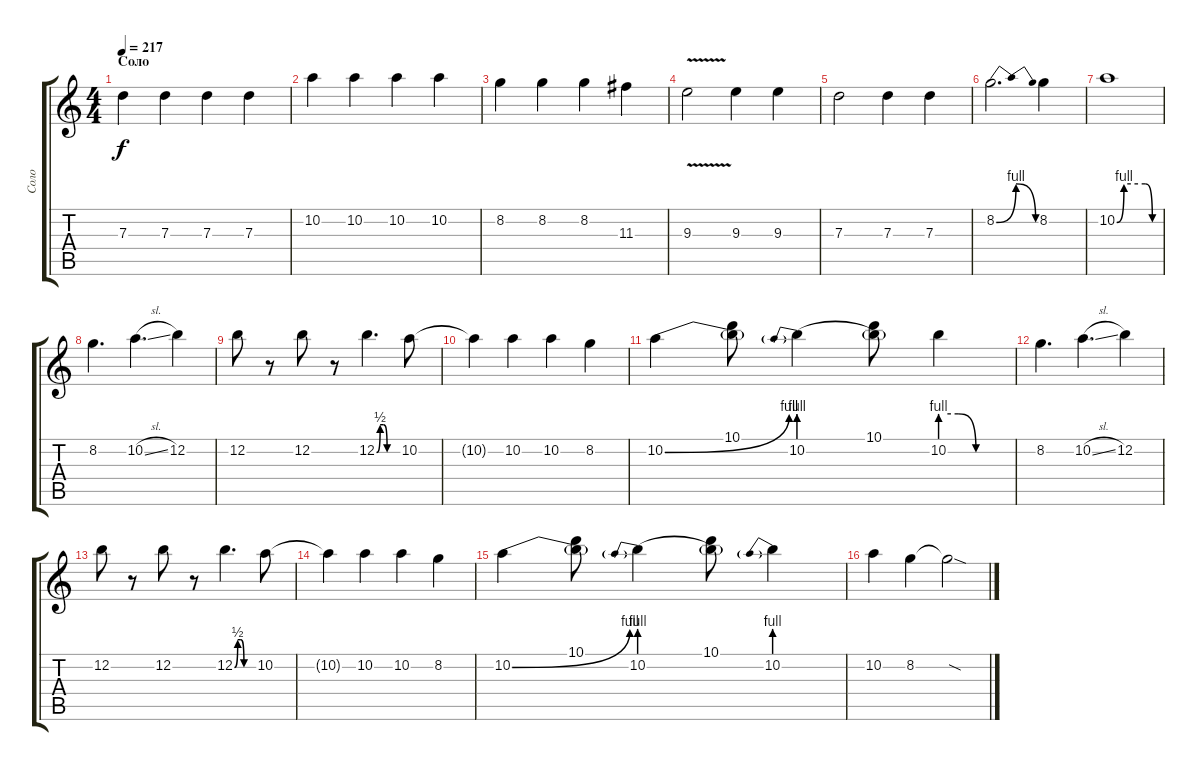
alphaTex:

\track ("Соло" "Соло") {instrument overdrivenguitar}
\staff {score tabs}
\tuning (E4 B3 G3 D3 A2 E2) {hide}
\ts (4 4)
\section ("" "Соло")
\tempo 217
\clef g2
\ks c
7.3.4{dy f} 7.3.4 7.3.4 7.3.4 |
10.2.4 10.2.4 10.2.4 10.2.4 |
8.2.4 8.2.4 8.2.4 11.3.4 |
9.3{v}.2 9.3.4 9.3.4 |
7.3.2 7.3.4 7.3.4 |
8.2{be (bendrelease 0 0 10 4 50 4 60 0)}.2{d} 8.2.4 |
10.2{be (custom 0 0 10 4 40 4 50 0 60 0)}.1 |
8.2.4{d} 10.2{sl}.4{d} 12.2.4 |
12.2.8 r.8 12.2.8 r.8 12.2{be (custom 0 0 10 2 20 2 30 0 60 0)}.4{d} 10.2.8 |
10.2{t}.4 10.2.4 10.2.4 8.2.4 |
10.2{be (bend 0 0 60 4)}.4 (10.1 10.2{t}).8 10.2{be (prebend 0 4 60 4)}.4 (10.1 10.2{t}).8 10.2{be (custom 0 4 15 4 30 0 60 0)}.4 |
8.2.4{d} 10.2{sl}.4{d} 12.2.4 |
12.2.8 r.8 12.2.8 r.8 12.2{be (custom 0 0 10 2 20 2 30 0 60 0)}.4{d} 10.2.8 |
10.2{t}.4 10.2.4 10.2.4 8.2.4 |
10.2{be (bend 0 0 60 4)}.4 (10.1 10.2{t}).8 10.2{be (prebend 0 4 60 4)}.4 (10.1 10.2{t}).8 10.2{be (prebend 0 4 60 4)}.4 |
10.2.4 8.2.4 8.2{sod t}.2
